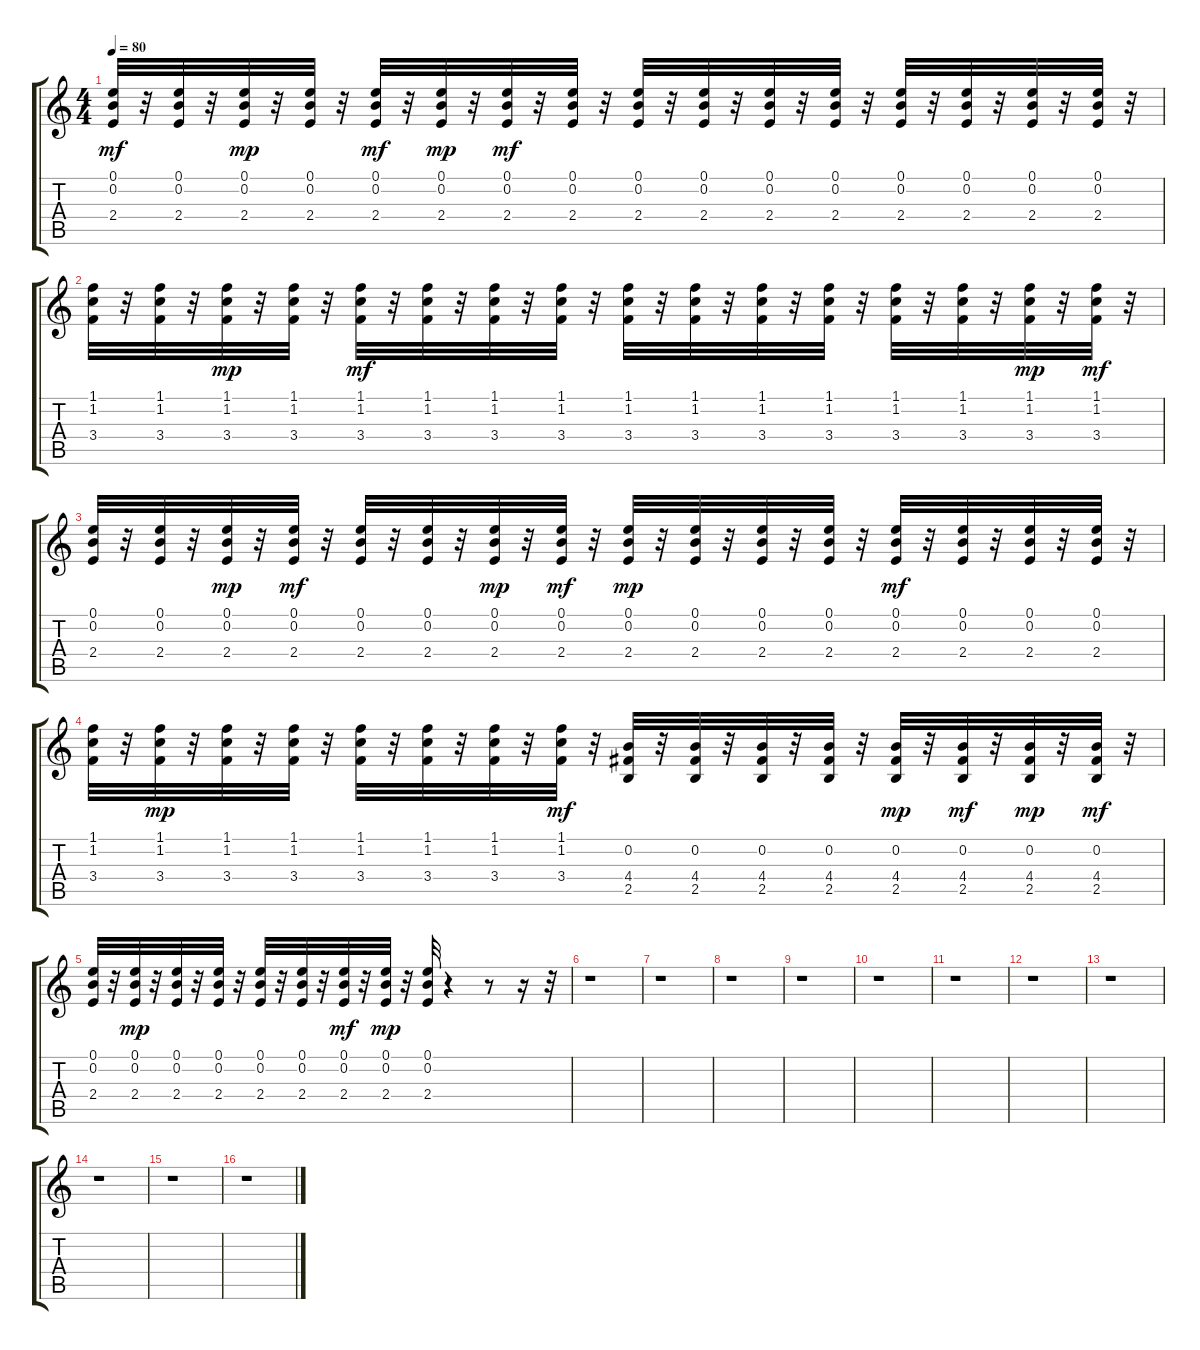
\track "" {instrument distortionguitar}
\staff {score tabs}
\tuning (E4 B3 G3 D3 A2 E2) {hide}
\ts (4 4)
\tempo 80
\clef g2
\ks c
(0.1 0.2 2.4).32{dy mf} r.32 (0.1 0.2 2.4).32 r.32 (0.1 0.2 2.4).32{dy mp} r.32 (0.1 0.2 2.4).32 r.32 (0.1 0.2 2.4).32{dy mf} r.32 (0.1 0.2 2.4).32{dy mp} r.32 (0.1 0.2 2.4).32{dy mf} r.32 (0.1 0.2 2.4).32 r.32 (0.1 0.2 2.4).32 r.32 (0.1 0.2 2.4).32 r.32 (0.1 0.2 2.4).32 r.32 (0.1 0.2 2.4).32 r.32 (0.1 0.2 2.4).32 r.32 (0.1 0.2 2.4).32 r.32 (0.1 0.2 2.4).32 r.32 (0.1 0.2 2.4).32 r.32 |
(1.1 1.2 3.4).32 r.32 (1.1 1.2 3.4).32 r.32 (1.1 1.2 3.4).32{dy mp} r.32 (1.1 1.2 3.4).32 r.32 (1.1 1.2 3.4).32{dy mf} r.32 (1.1 1.2 3.4).32 r.32 (1.1 1.2 3.4).32 r.32 (1.1 1.2 3.4).32 r.32 (1.1 1.2 3.4).32 r.32 (1.1 1.2 3.4).32 r.32 (1.1 1.2 3.4).32 r.32 (1.1 1.2 3.4).32 r.32 (1.1 1.2 3.4).32 r.32 (1.1 1.2 3.4).32 r.32 (1.1 1.2 3.4).32{dy mp} r.32 (1.1 1.2 3.4).32{dy mf} r.32 |
(0.1 0.2 2.4).32 r.32 (0.1 0.2 2.4).32 r.32 (0.1 0.2 2.4).32{dy mp} r.32 (0.1 0.2 2.4).32{dy mf} r.32 (0.1 0.2 2.4).32 r.32 (0.1 0.2 2.4).32 r.32 (0.1 0.2 2.4).32{dy mp} r.32 (0.1 0.2 2.4).32{dy mf} r.32 (0.1 0.2 2.4).32{dy mp} r.32 (0.1 0.2 2.4).32 r.32 (0.1 0.2 2.4).32 r.32 (0.1 0.2 2.4).32 r.32 (0.1 0.2 2.4).32{dy mf} r.32 (0.1 0.2 2.4).32 r.32 (0.1 0.2 2.4).32 r.32 (0.1 0.2 2.4).32 r.32 |
(1.1 1.2 3.4).32 r.32 (1.1 1.2 3.4).32{dy mp} r.32 (1.1 1.2 3.4).32 r.32 (1.1 1.2 3.4).32 r.32 (1.1 1.2 3.4).32 r.32 (1.1 1.2 3.4).32 r.32 (1.1 1.2 3.4).32 r.32 (1.1 1.2 3.4).32{dy mf} r.32 (0.2 4.4 2.5).32 r.32 (0.2 4.4 2.5).32 r.32 (0.2 4.4 2.5).32 r.32 (0.2 4.4 2.5).32 r.32 (0.2 4.4 2.5).32{dy mp} r.32 (0.2 4.4 2.5).32{dy mf} r.32 (0.2 4.4 2.5).32{dy mp} r.32 (0.2 4.4 2.5).32{dy mf} r.32 |
(0.1 0.2 2.4).32 r.32 (0.1 0.2 2.4).32{dy mp} r.32 (0.1 0.2 2.4).32 r.32 (0.1 0.2 2.4).32 r.32 (0.1 0.2 2.4).32 r.32 (0.1 0.2 2.4).32 r.32 (0.1 0.2 2.4).32{dy mf} r.32 (0.1 0.2 2.4).32{dy mp} r.32 (0.1 0.2 2.4).32 r.4 r.8 r.16 r.32 |
r.1 |
r.1 |
r.1 |
r.1 |
r.1 |
r.1 |
r.1 |
r.1 |
r.1 |
r.1 |
r.1
